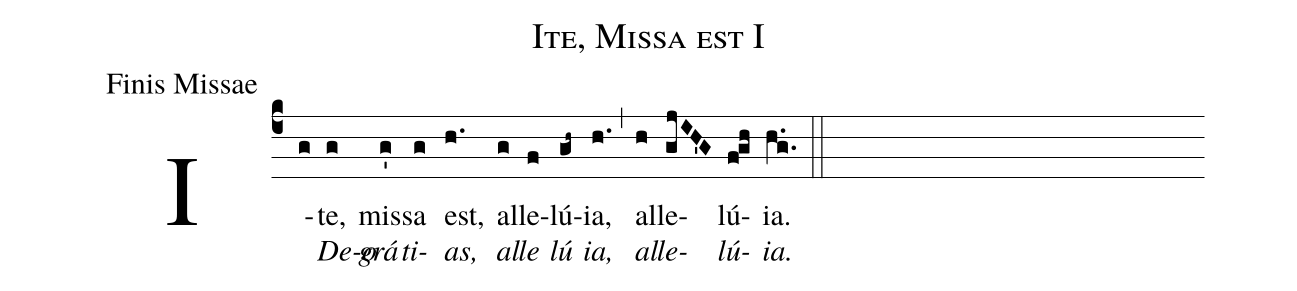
name:Ite, Missa est I;
office-part:Finis Missae;
%%
(c4) I(g)te,[De-o](g) mis[grá](g')sa[ti-](g) est,[as,](h.) al[al](g)le[le](f)lú[lú](gh~)ia,[ia,](h.) (,)
al[al](h)le[le-](gjIH'G)lú[lú-](f!gh)ia.[ia.](h.g.) (::)
